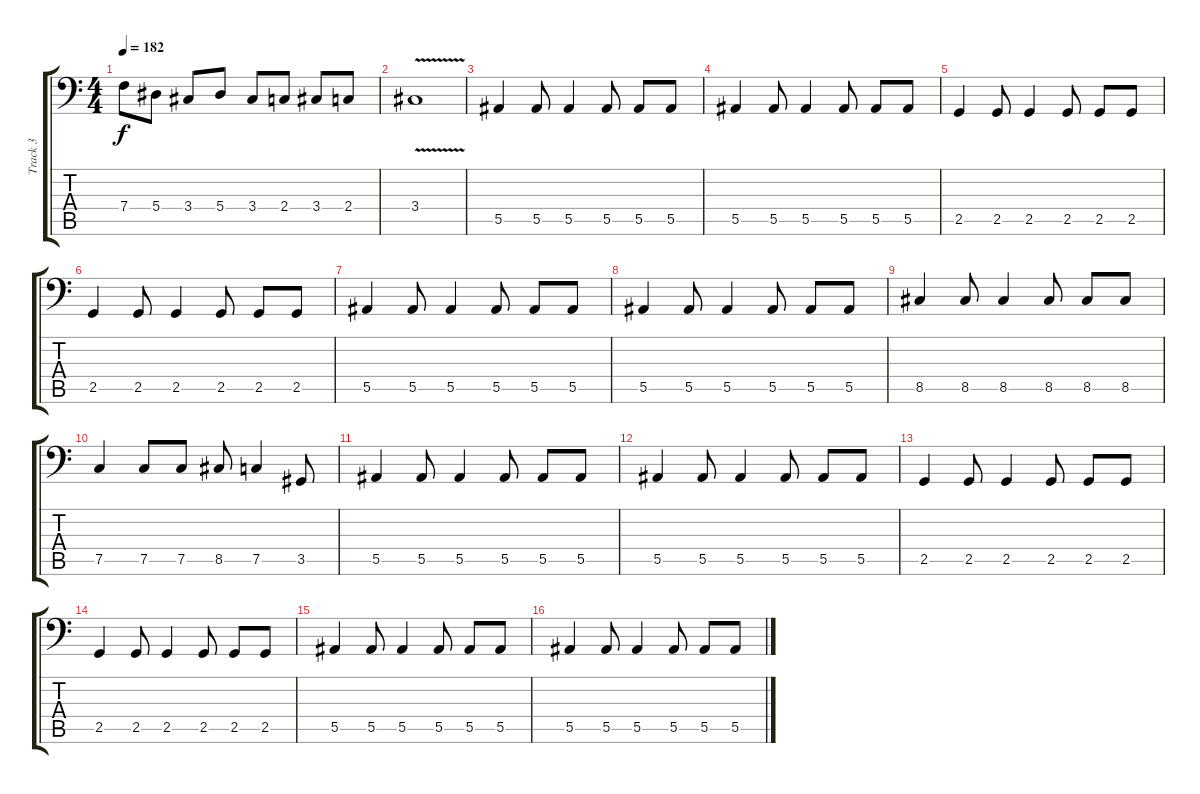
\track ("Track 3" "Track 3") {instrument slapbass2}
\staff {score tabs}
\tuning (C3 G2 Eb2 Bb1 F1 C1) {hide}
\ts (4 4)
\tempo 182
\clef f4
\ks c
7.4.8{dy f} 5.4.8 3.4.8 5.4.8 3.4.8 2.4.8 3.4.8 2.4.8 |
3.4{v}.1 |
5.5.4 5.5.8 5.5.4 5.5.8 5.5.8 5.5.8 |
5.5.4 5.5.8 5.5.4 5.5.8 5.5.8 5.5.8 |
2.5.4 2.5.8 2.5.4 2.5.8 2.5.8 2.5.8 |
2.5.4 2.5.8 2.5.4 2.5.8 2.5.8 2.5.8 |
5.5.4 5.5.8 5.5.4 5.5.8 5.5.8 5.5.8 |
5.5.4 5.5.8 5.5.4 5.5.8 5.5.8 5.5.8 |
8.5.4 8.5.8 8.5.4 8.5.8 8.5.8 8.5.8 |
7.5.4 7.5.8 7.5.8 8.5.8 7.5.4 3.5.8 |
5.5.4 5.5.8 5.5.4 5.5.8 5.5.8 5.5.8 |
5.5.4 5.5.8 5.5.4 5.5.8 5.5.8 5.5.8 |
2.5.4 2.5.8 2.5.4 2.5.8 2.5.8 2.5.8 |
2.5.4 2.5.8 2.5.4 2.5.8 2.5.8 2.5.8 |
5.5.4 5.5.8 5.5.4 5.5.8 5.5.8 5.5.8 |
5.5.4 5.5.8 5.5.4 5.5.8 5.5.8 5.5.8
